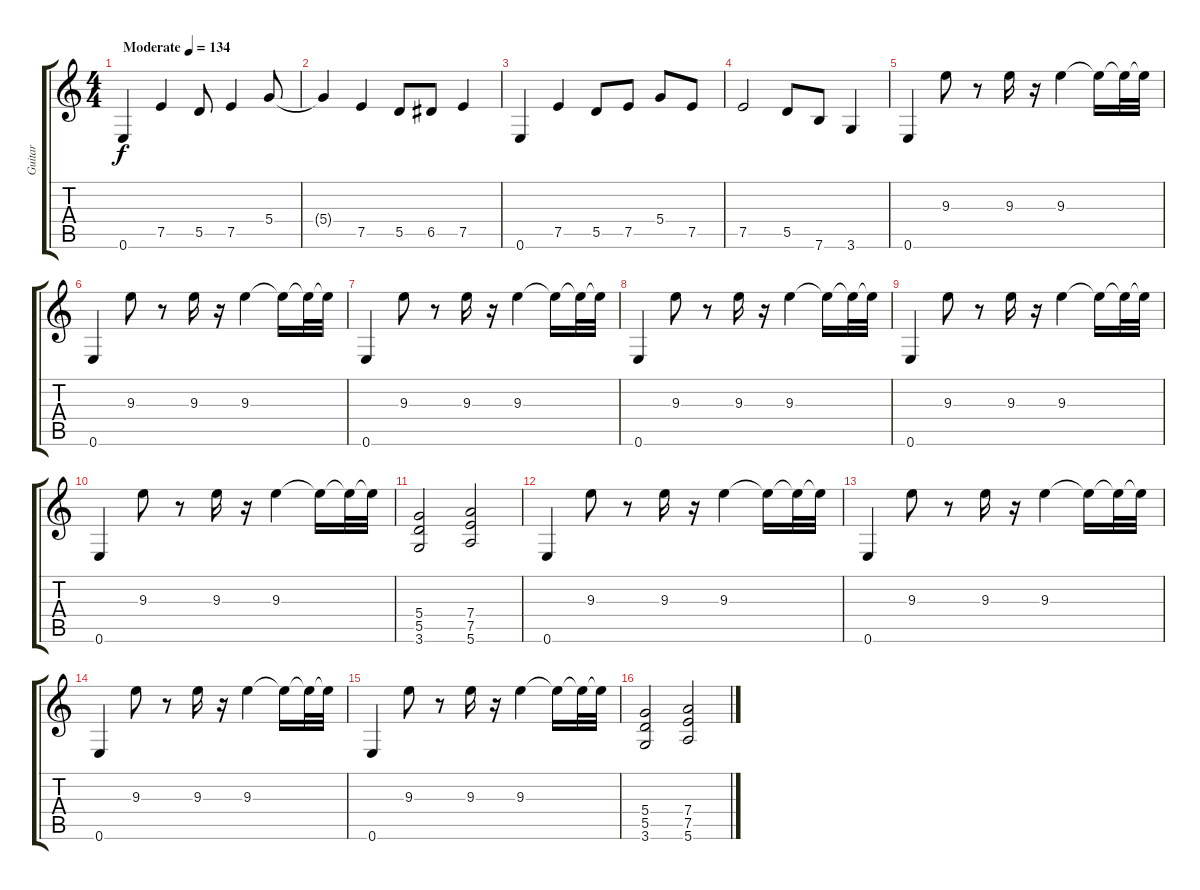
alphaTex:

\track ("Guitar" "Guitar") {instrument distortionguitar}
\staff {score tabs}
\tuning (E4 B3 G3 D3 A2 E2) {hide}
\ts (4 4)
\tempo (134 "Moderate")
\clef g2
\ks c
0.6.4{dy f instrument distortionguitar} 7.5.4 5.5.8 7.5.4 5.4.8 |
5.4{t}.4 7.5.4 5.5.8 6.5.8 7.5.4 |
0.6.4 7.5.4 5.5.8 7.5.8 5.4.8 7.5.8 |
7.5.2 5.5.8 7.6.8 3.6.4 |
0.6.4 9.3.8 r.8 9.3.16 r.16 9.3.4 9.3{t}.16 9.3{t}.32 9.3{t}.32 |
0.6.4 9.3.8 r.8 9.3.16 r.16 9.3.4 9.3{t}.16 9.3{t}.32 9.3{t}.32 |
0.6.4 9.3.8 r.8 9.3.16 r.16 9.3.4 9.3{t}.16 9.3{t}.32 9.3{t}.32 |
0.6.4 9.3.8 r.8 9.3.16 r.16 9.3.4 9.3{t}.16 9.3{t}.32 9.3{t}.32 |
0.6.4 9.3.8 r.8 9.3.16 r.16 9.3.4 9.3{t}.16 9.3{t}.32 9.3{t}.32 |
0.6.4 9.3.8 r.8 9.3.16 r.16 9.3.4 9.3{t}.16 9.3{t}.32 9.3{t}.32 |
(5.4 5.5 3.6).2 (7.4 7.5 5.6).2 |
0.6.4 9.3.8 r.8 9.3.16 r.16 9.3.4 9.3{t}.16 9.3{t}.32 9.3{t}.32 |
0.6.4 9.3.8 r.8 9.3.16 r.16 9.3.4 9.3{t}.16 9.3{t}.32 9.3{t}.32 |
0.6.4 9.3.8 r.8 9.3.16 r.16 9.3.4 9.3{t}.16 9.3{t}.32 9.3{t}.32 |
0.6.4 9.3.8 r.8 9.3.16 r.16 9.3.4 9.3{t}.16 9.3{t}.32 9.3{t}.32 |
(5.4 5.5 3.6).2 (7.4 7.5 5.6).2
